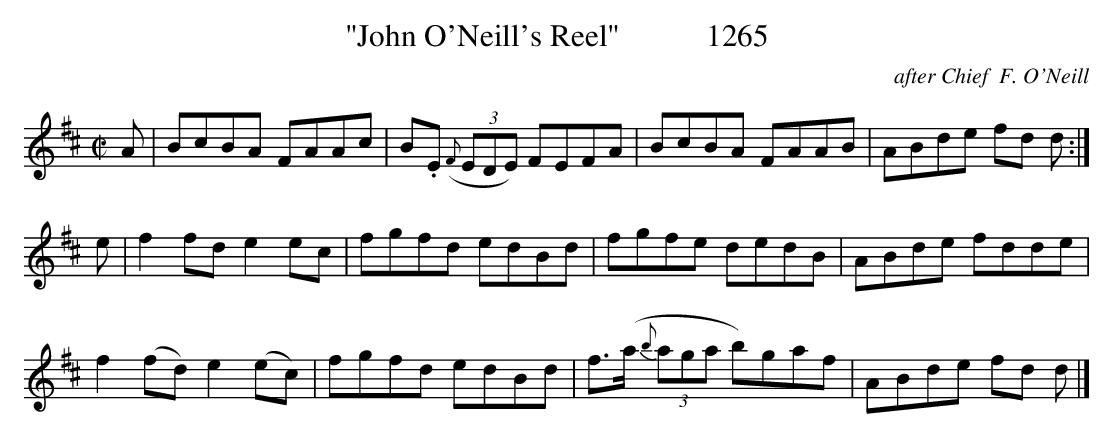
X:1
T:"John O'Neill's Reel"           1265
C:after Chief  F. O'Neill
BRENNAN July 2003 (HTTP://WWW.SOSYOURMOM.COM)
M:C|
L:1/8
K:D
A|BcBA FAAc|B.E  (3({F}EDE) FEFA|BcBA FAAB|ABde fd d:|
e|f2fd e2ec|fgfd edBd|fgfe dedB|ABde fdde|
f2(fd) e2(ec)|fgfd edBd|f3/2(a/2 (3{b}aga b)gaf|ABde fd d |]
